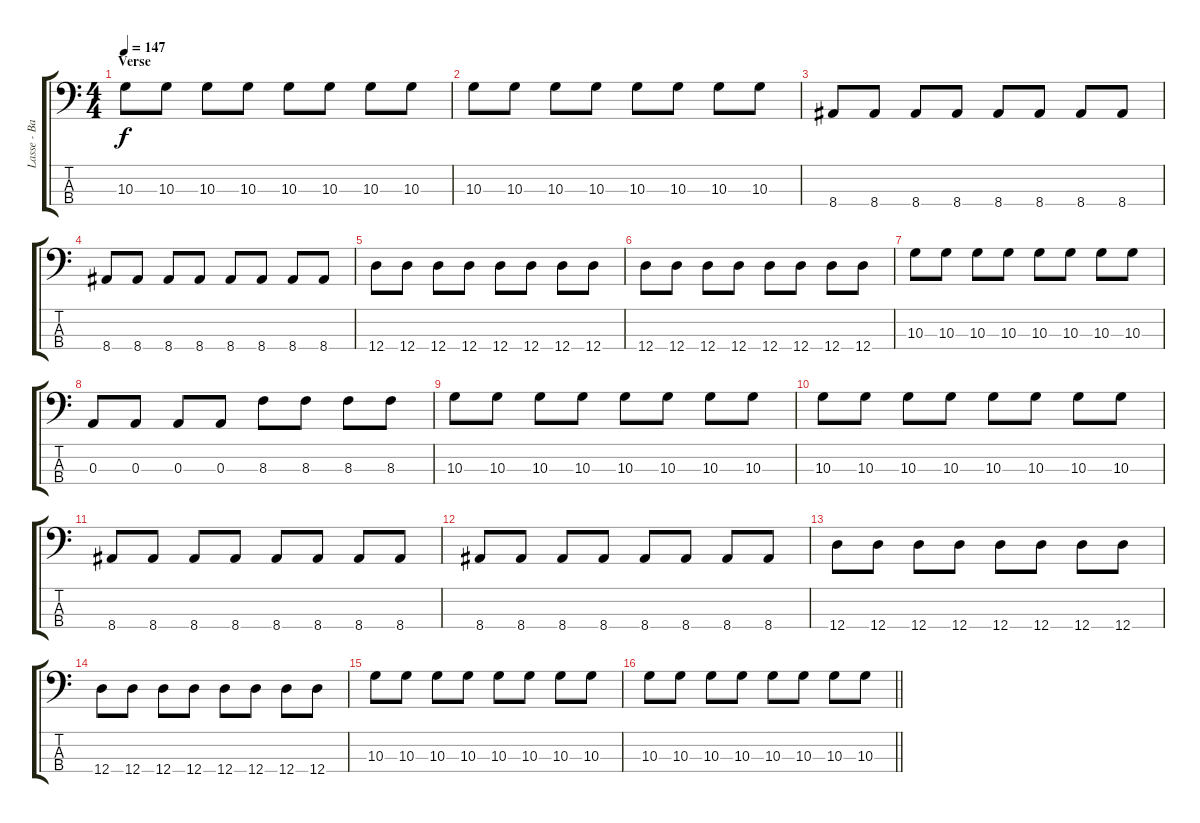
\track ("Lasse - Bass" "Lasse - Ba") {instrument electricbasspick}
\staff {score tabs}
\tuning (G2 D2 A1 D1) {hide}
\ts (4 4)
\section ("" "Verse")
\tempo 147
\clef f4
\ks c
10.3.8{dy f} 10.3.8 10.3.8 10.3.8 10.3.8 10.3.8 10.3.8 10.3.8 |
10.3.8 10.3.8 10.3.8 10.3.8 10.3.8 10.3.8 10.3.8 10.3.8 |
8.4.8 8.4.8 8.4.8 8.4.8 8.4.8 8.4.8 8.4.8 8.4.8 |
8.4.8 8.4.8 8.4.8 8.4.8 8.4.8 8.4.8 8.4.8 8.4.8 |
12.4.8 12.4.8 12.4.8 12.4.8 12.4.8 12.4.8 12.4.8 12.4.8 |
12.4.8 12.4.8 12.4.8 12.4.8 12.4.8 12.4.8 12.4.8 12.4.8 |
10.3.8 10.3.8 10.3.8 10.3.8 10.3.8 10.3.8 10.3.8 10.3.8 |
0.3.8 0.3.8 0.3.8 0.3.8 8.3.8 8.3.8 8.3.8 8.3.8 |
10.3.8 10.3.8 10.3.8 10.3.8 10.3.8 10.3.8 10.3.8 10.3.8 |
10.3.8 10.3.8 10.3.8 10.3.8 10.3.8 10.3.8 10.3.8 10.3.8 |
8.4.8 8.4.8 8.4.8 8.4.8 8.4.8 8.4.8 8.4.8 8.4.8 |
8.4.8 8.4.8 8.4.8 8.4.8 8.4.8 8.4.8 8.4.8 8.4.8 |
12.4.8 12.4.8 12.4.8 12.4.8 12.4.8 12.4.8 12.4.8 12.4.8 |
12.4.8 12.4.8 12.4.8 12.4.8 12.4.8 12.4.8 12.4.8 12.4.8 |
10.3.8 10.3.8 10.3.8 10.3.8 10.3.8 10.3.8 10.3.8 10.3.8 |
\barLineRight lightlight
10.3.8 10.3.8 10.3.8 10.3.8 10.3.8 10.3.8 10.3.8 10.3.8
